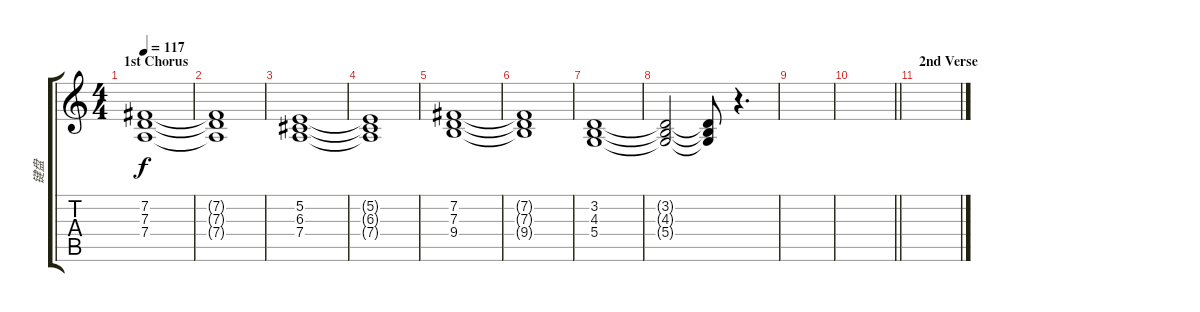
\track ("键盘" "键盘") {instrument choiraahs}
\staff {score tabs}
\tuning (E4 B3 G3 D3 A2 E2) {hide}
\ts (4 4)
\section ("" "1st Chorus")
\tempo 117
\clef g2
\ks c
(7.2 7.3 7.4).1{dy f} |
(7.2{t} 7.3{t} 7.4{t}).1 |
(5.2 6.3 7.4).1 |
(5.2{t} 6.3{t} 7.4{t}).1 |
(7.2 7.3 9.4).1 |
(7.2{t} 7.3{t} 9.4{t}).1 |
(3.2 4.3 5.4).1 |
(3.2{t} 4.3{t} 5.4{t}).2 (3.2{t} 4.3{t} 5.4{t}).8 r.4{d} |
|
\barLineRight lightlight
|
\section ("" "2nd Verse")
